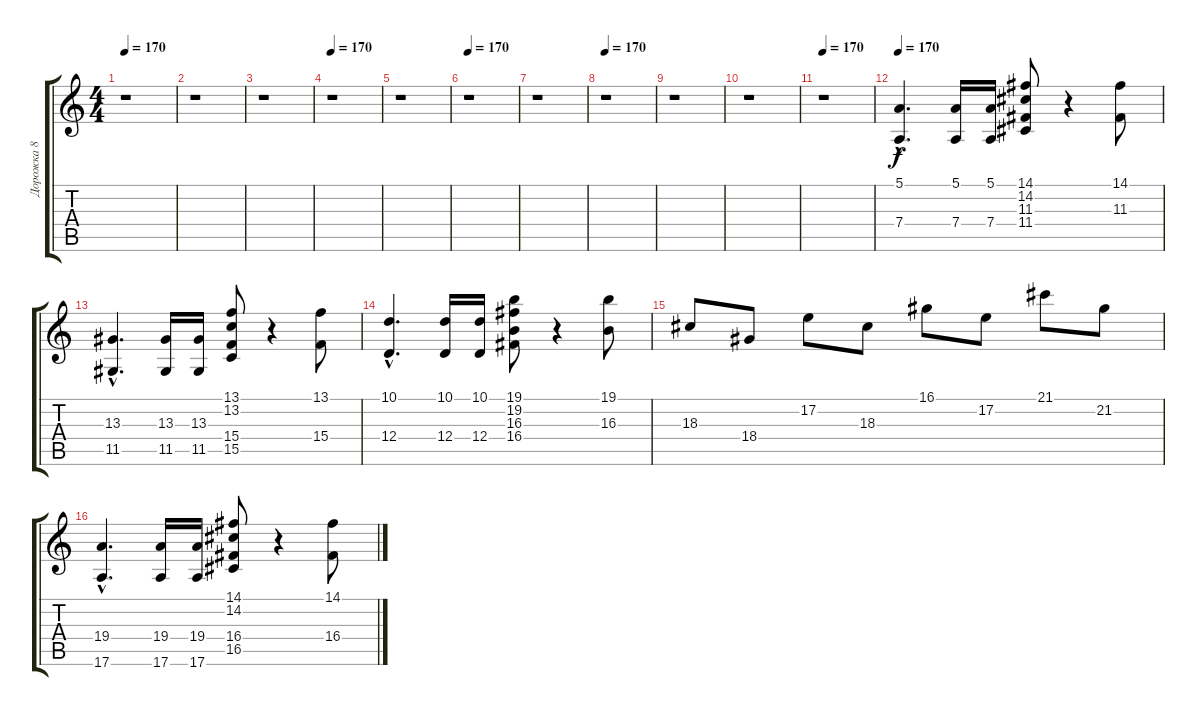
\track ("Дорожка 8" "Дорожка 8") {instrument viola}
\staff {score tabs}
\tuning (E4 B3 G3 D3 A2 E2) {hide}
\ts (4 4)
\tempo 170
\clef g2
\ks c
r.1{dy mf} |
r.1 |
r.1 |
\tempo 170
r.1 |
r.1 |
\tempo 170
r.1 |
r.1 |
\tempo 170
r.1 |
r.1 |
r.1 |
\tempo 170
r.1 |
\tempo 170
(5.1{hac} 7.4{hac}).4{d dy f} (5.1 7.4).16 (5.1 7.4).16 (14.1 14.2 11.3 11.4).8 r.4 (14.1 11.3).8 |
(13.3{hac} 11.5{hac}).4{d} (13.3 11.5).16 (13.3 11.5).16 (13.1 13.2 15.4 15.5).8 r.4 (13.1 15.4).8 |
(10.1{hac} 12.4{hac}).4{d} (10.1 12.4).16 (10.1 12.4).16 (19.1 19.2 16.3 16.4).8 r.4 (19.1 16.3).8 |
18.3.8 18.4.8 17.2.8 18.3.8 16.1.8 17.2.8 21.1.8 21.2.8 |
(19.4{hac} 17.6{hac}).4{d} (19.4 17.6).16 (19.4 17.6).16 (14.1 14.2 16.4 16.5).8 r.4 (14.1 16.4).8
